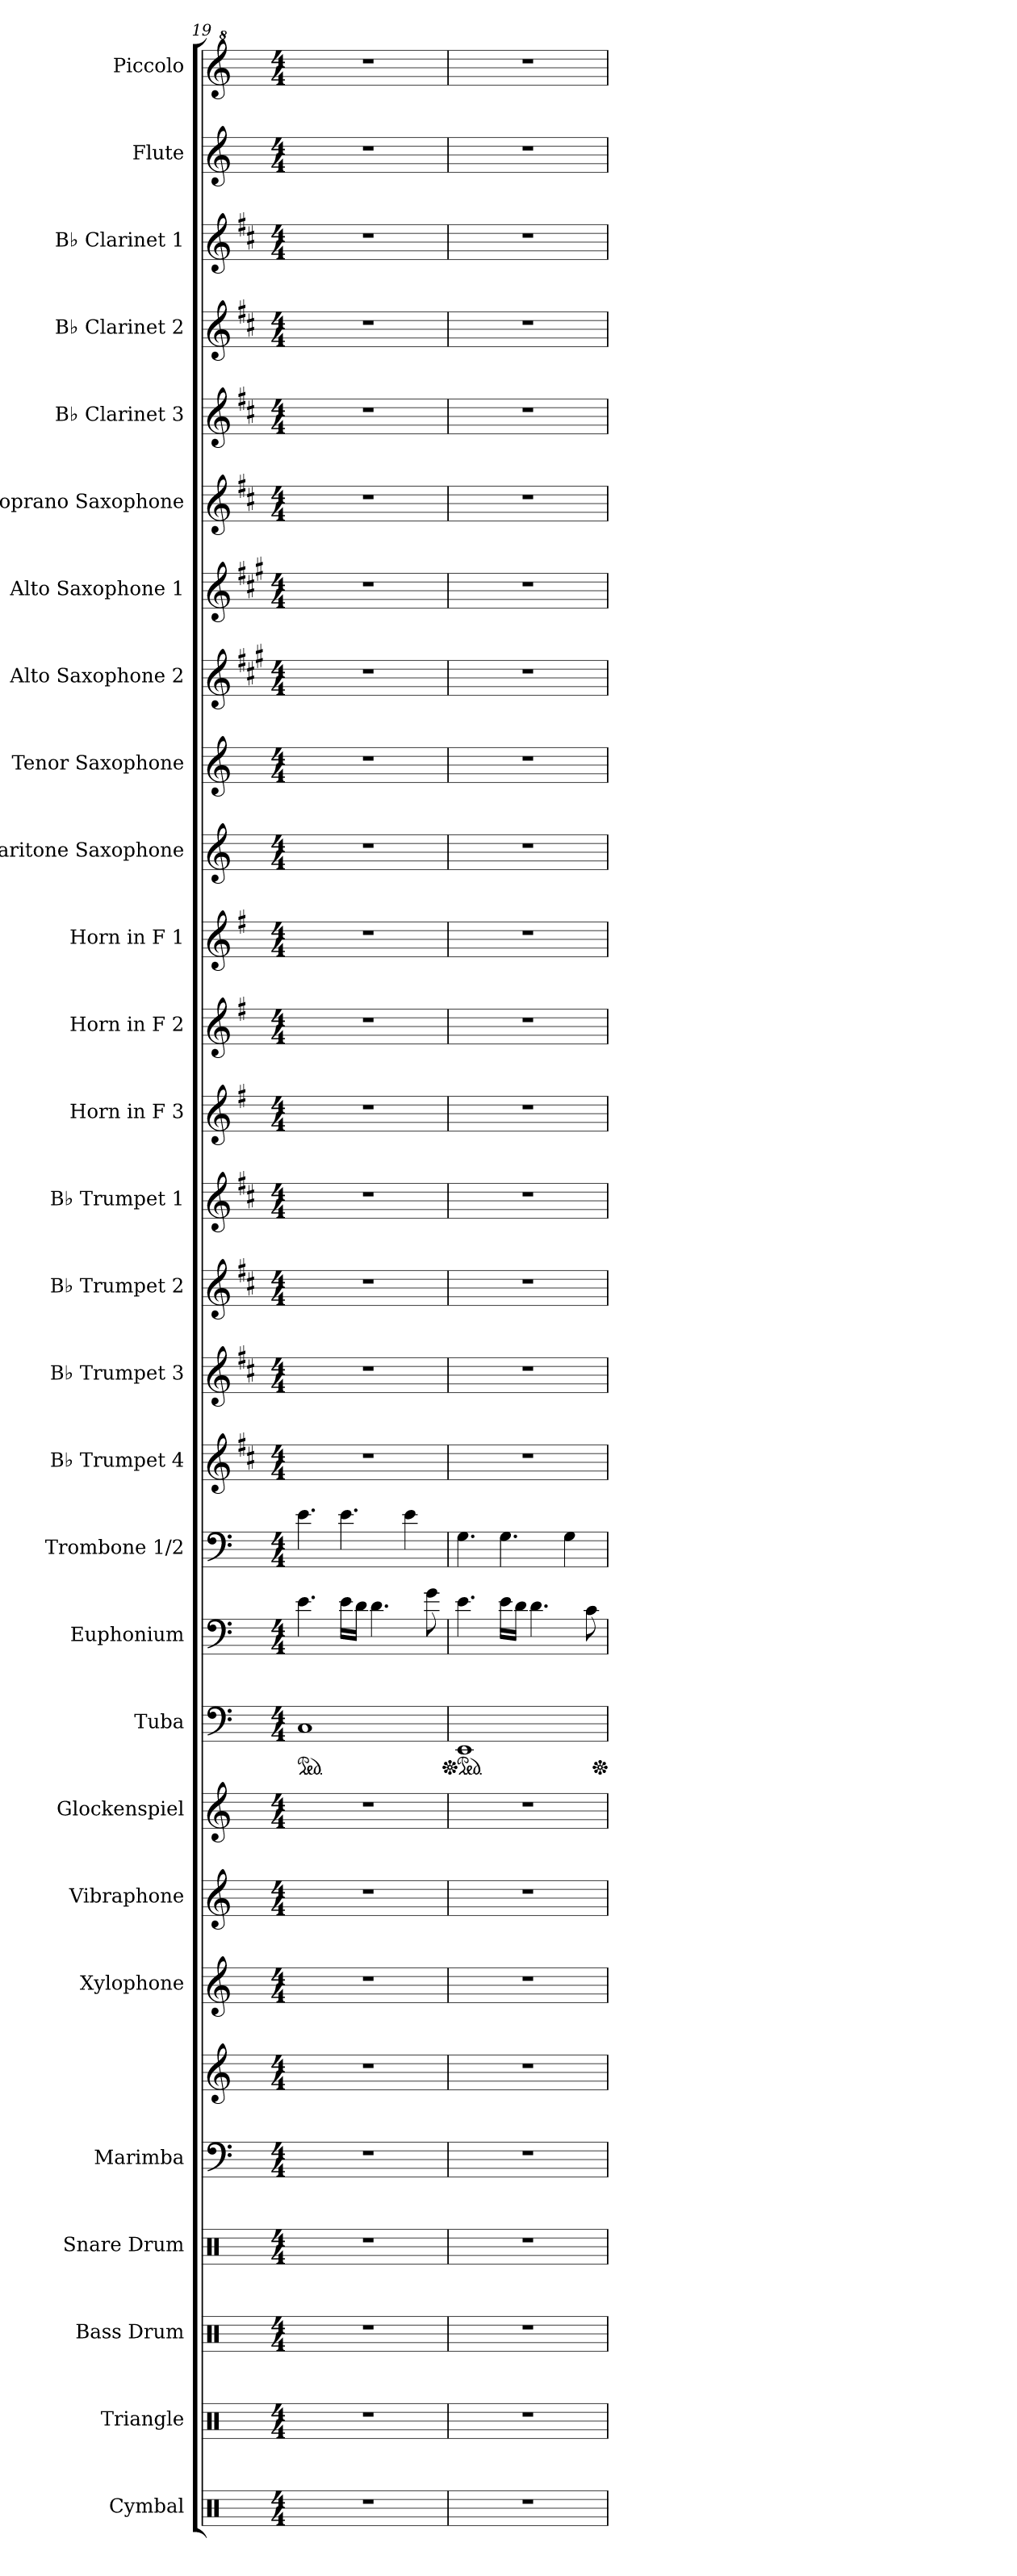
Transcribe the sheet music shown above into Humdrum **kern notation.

**kern	**kern	**kern	**kern	**kern	**kern	**kern	**kern	**kern	**kern	**kern	**kern	**kern	**kern	**kern	**kern	**kern	**kern	**kern	**kern	**kern	**kern	**kern	**kern	**kern	**kern	**kern	**kern	**kern
*part28	*part27	*part26	*part25	*part24	*part24	*part23	*part22	*part21	*part20	*part19	*part18	*part17	*part16	*part15	*part14	*part13	*part12	*part11	*part10	*part9	*part8	*part7	*part6	*part5	*part4	*part3	*part2	*part1
*staff29	*staff28	*staff27	*staff26	*staff25	*staff24	*staff23	*staff22	*staff21	*staff20	*staff19	*staff18	*staff17	*staff16	*staff15	*staff14	*staff13	*staff12	*staff11	*staff10	*staff9	*staff8	*staff7	*staff6	*staff5	*staff4	*staff3	*staff2	*staff1
*I"Cymbal	*I"Triangle	*I"Bass Drum	*I"Snare Drum	*I"Marimba	*	*I"Xylophone	*I"Vibraphone	*I"Glockenspiel	*I"Tuba	*I"Euphonium	*I"Trombone 1/2	*I"B♭ Trumpet 4	*I"B♭ Trumpet 3	*I"B♭ Trumpet 2	*I"B♭ Trumpet 1	*I"Horn in F 3	*I"Horn in F 2	*I"Horn in F 1	*I"Baritone Saxophone	*I"Tenor Saxophone	*I"Alto Saxophone 2	*I"Alto Saxophone 1	*I"Soprano Saxophone	*I"B♭ Clarinet 3	*I"B♭ Clarinet 2	*I"B♭ Clarinet 1	*I"Flute	*I"Piccolo
*I'Cym.	*I'Trgl.	*I'B. Dr.	*I'Sn. Dr.	*I'Mrm.	*	*I'Xyl.	*I'Vib.	*I'Glk.	*I'Tba.	*I'Euph.	*I'Tbn. 1/2	*I'B♭ Tpt. 4	*I'B♭ Tpt. 3	*I'B♭ Tpt. 2	*I'B♭ Tpt. 1	*	*	*	*I'Bar. Sax.	*I'T. Sax.	*I'A. Sax. 2	*I'A. Sax. 1	*I'S. Sax.	*I'B♭ Cl. 3	*I'B♭ Cl. 2	*I'B♭ Cl. 1	*I'Fl.	*I'Picc.
!!LO:PB:g=z
*clefX	*clefX	*clefX	*clefX	*clefF4	*clefG2	*clefG2	*clefG2	*clefG2	*clefF4	*clefF4	*clefF4	*clefG2	*clefG2	*clefG2	*clefG2	*clefG2	*clefG2	*clefG2	*clefG2	*clefG2	*clefG2	*clefG2	*clefG2	*clefG2	*clefG2	*clefG2	*clefG2	*clefG^2
*	*	*	*	*	*	*ITrd-7c-12	*	*ITrd-14c-24	*	*	*	*ITrd1c2	*ITrd1c2	*ITrd1c2	*ITrd1c2	*ITrd4c7	*ITrd4c7	*ITrd4c7	*ITrd12c21	*ITrd8c14	*ITrd5c9	*ITrd5c9	*ITrd1c2	*ITrd1c2	*ITrd1c2	*ITrd1c2	*	*ITrd-7c-12
*k[]	*k[]	*k[]	*k[]	*k[]	*k[]	*k[]	*k[]	*k[]	*k[]	*k[]	*k[]	*k[]	*k[]	*k[]	*k[]	*k[]	*k[]	*k[]	*k[]	*k[]	*k[]	*k[]	*k[]	*k[]	*k[]	*k[]	*k[]	*k[]
*M4/4	*M4/4	*M4/4	*M4/4	*M4/4	*M4/4	*M4/4	*M4/4	*M4/4	*M4/4	*M4/4	*M4/4	*M4/4	*M4/4	*M4/4	*M4/4	*M4/4	*M4/4	*M4/4	*M4/4	*M4/4	*M4/4	*M4/4	*M4/4	*M4/4	*M4/4	*M4/4	*M4/4	*M4/4
*	*	*	*	*	*	*	*	*	*ped	*	*	*	*	*	*	*	*	*	*	*	*	*	*	*	*	*	*	*
=19	=19	=19	=19	=19	=19	=19	=19	=19	=19	=19	=19	=19	=19	=19	=19	=19	=19	=19	=19	=19	=19	=19	=19	=19	=19	=19	=19	=19
1r	1r	1r	1r	1r	1r	1r	1r	1r	1C	4.e\	4.e\	1r	1r	1r	1r	1r	1r	1r	1r	1r	1r	1r	1r	1r	1r	1r	1r	1r
.	.	.	.	.	.	.	.	.	.	16e\LL	4.e\	.	.	.	.	.	.	.	.	.	.	.	.	.	.	.	.	.
.	.	.	.	.	.	.	.	.	.	16d\JJ	.	.	.	.	.	.	.	.	.	.	.	.	.	.	.	.	.	.
.	.	.	.	.	.	.	.	.	.	4.d\	.	.	.	.	.	.	.	.	.	.	.	.	.	.	.	.	.	.
.	.	.	.	.	.	.	.	.	.	.	4e\	.	.	.	.	.	.	.	.	.	.	.	.	.	.	.	.	.
.	.	.	.	.	.	.	.	.	.	8g\	.	.	.	.	.	.	.	.	.	.	.	.	.	.	.	.	.	.
=20	=20	=20	=20	=20	=20	=20	=20	=20	=20	=20	=20	=20	=20	=20	=20	=20	=20	=20	=20	=20	=20	=20	=20	=20	=20	=20	=20	=20
*	*	*	*	*	*	*	*	*	*Xped	*	*	*	*	*	*	*	*	*	*	*	*	*	*	*	*	*	*	*
*	*	*	*	*	*	*	*	*	*ped	*	*	*	*	*	*	*	*	*	*	*	*	*	*	*	*	*	*	*
1r	1r	1r	1r	1r	1r	1r	1r	1r	1EE	4.e\	4.G\	1r	1r	1r	1r	1r	1r	1r	1r	1r	1r	1r	1r	1r	1r	1r	1r	1r
.	.	.	.	.	.	.	.	.	.	16e\LL	4.G\	.	.	.	.	.	.	.	.	.	.	.	.	.	.	.	.	.
.	.	.	.	.	.	.	.	.	.	16d\JJ	.	.	.	.	.	.	.	.	.	.	.	.	.	.	.	.	.	.
.	.	.	.	.	.	.	.	.	.	4.d\	.	.	.	.	.	.	.	.	.	.	.	.	.	.	.	.	.	.
.	.	.	.	.	.	.	.	.	.	.	4G\	.	.	.	.	.	.	.	.	.	.	.	.	.	.	.	.	.
.	.	.	.	.	.	.	.	.	.	8c\	.	.	.	.	.	.	.	.	.	.	.	.	.	.	.	.	.	.
*	*	*	*	*	*	*	*	*	*Xped	*	*	*	*	*	*	*	*	*	*	*	*	*	*	*	*	*	*	*
=	=	=	=	=	=	=	=	=	=	=	=	=	=	=	=	=	=	=	=	=	=	=	=	=	=	=	=	=
*-	*-	*-	*-	*-	*-	*-	*-	*-	*-	*-	*-	*-	*-	*-	*-	*-	*-	*-	*-	*-	*-	*-	*-	*-	*-	*-	*-	*-
